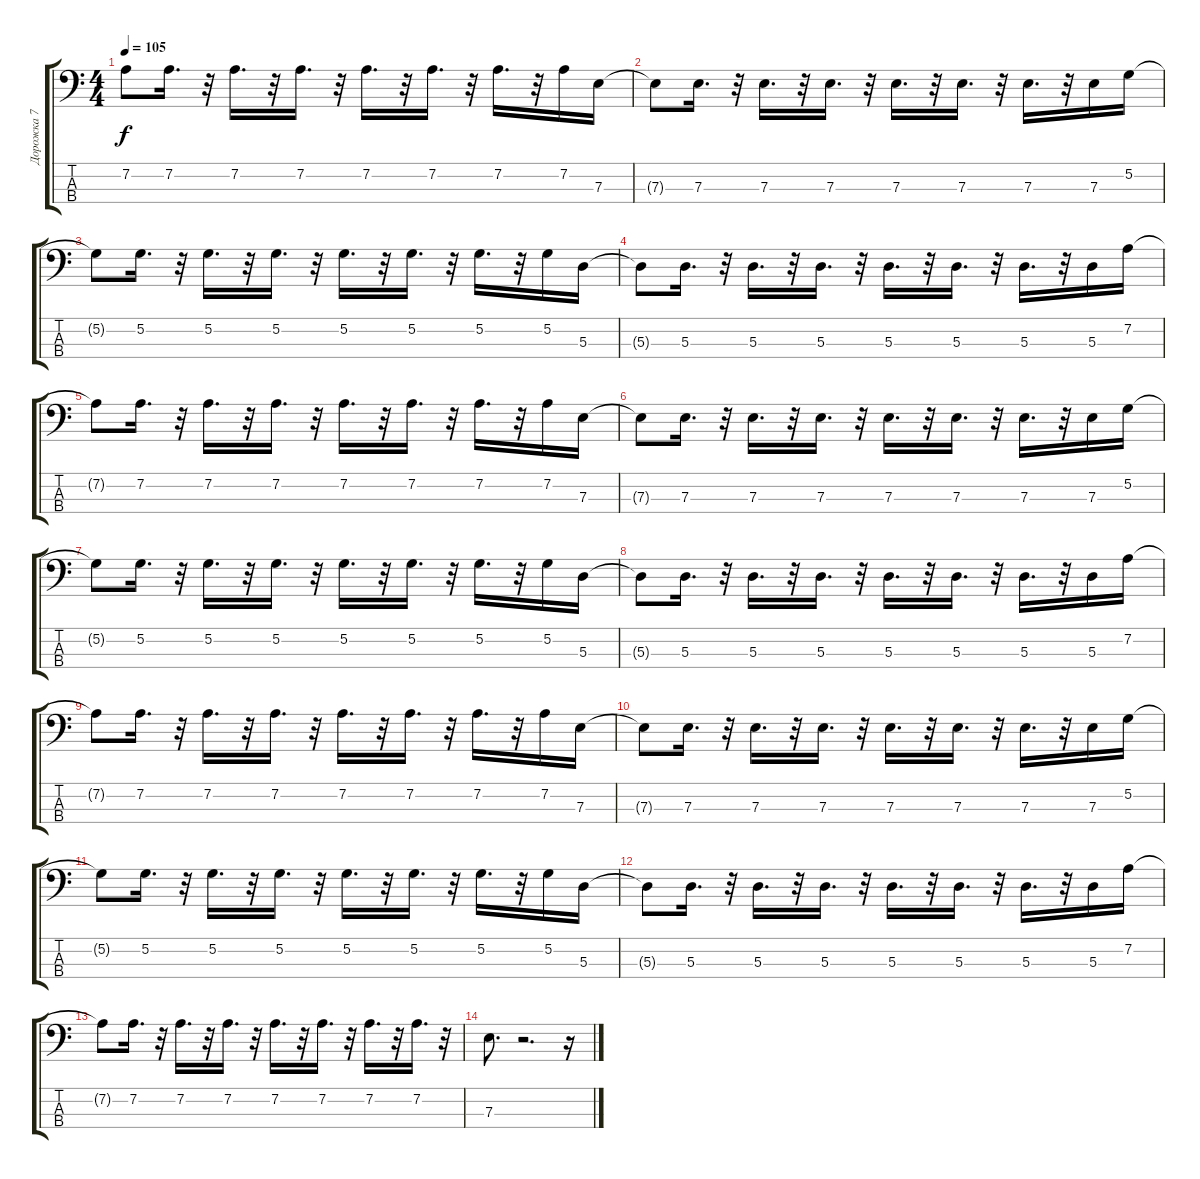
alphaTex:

\track ("Дорожка 7" "Дорожка 7") {instrument electricbassfinger}
\staff {score tabs}
\tuning (G2 D2 A1 E1) {hide}
\ts (4 4)
\tempo 105
\clef f4
\ks c
7.2{t}.8{dy f} 7.2.16{d} r.32 7.2.16{d} r.32 7.2.16{d} r.32 7.2.16{d} r.32 7.2.16{d} r.32 7.2.16{d} r.32 7.2.16 7.3.16 |
7.3{t}.8 7.3.16{d} r.32 7.3.16{d} r.32 7.3.16{d} r.32 7.3.16{d} r.32 7.3.16{d} r.32 7.3.16{d} r.32 7.3.16 5.2.16 |
5.2{t}.8 5.2.16{d} r.32 5.2.16{d} r.32 5.2.16{d} r.32 5.2.16{d} r.32 5.2.16{d} r.32 5.2.16{d} r.32 5.2.16 5.3.16 |
5.3{t}.8 5.3.16{d} r.32 5.3.16{d} r.32 5.3.16{d} r.32 5.3.16{d} r.32 5.3.16{d} r.32 5.3.16{d} r.32 5.3.16 7.2.16 |
7.2{t}.8 7.2.16{d} r.32 7.2.16{d} r.32 7.2.16{d} r.32 7.2.16{d} r.32 7.2.16{d} r.32 7.2.16{d} r.32 7.2.16 7.3.16 |
7.3{t}.8 7.3.16{d} r.32 7.3.16{d} r.32 7.3.16{d} r.32 7.3.16{d} r.32 7.3.16{d} r.32 7.3.16{d} r.32 7.3.16 5.2.16 |
5.2{t}.8 5.2.16{d} r.32 5.2.16{d} r.32 5.2.16{d} r.32 5.2.16{d} r.32 5.2.16{d} r.32 5.2.16{d} r.32 5.2.16 5.3.16 |
5.3{t}.8 5.3.16{d} r.32 5.3.16{d} r.32 5.3.16{d} r.32 5.3.16{d} r.32 5.3.16{d} r.32 5.3.16{d} r.32 5.3.16 7.2.16 |
7.2{t}.8 7.2.16{d} r.32 7.2.16{d} r.32 7.2.16{d} r.32 7.2.16{d} r.32 7.2.16{d} r.32 7.2.16{d} r.32 7.2.16 7.3.16 |
7.3{t}.8 7.3.16{d} r.32 7.3.16{d} r.32 7.3.16{d} r.32 7.3.16{d} r.32 7.3.16{d} r.32 7.3.16{d} r.32 7.3.16 5.2.16 |
5.2{t}.8 5.2.16{d} r.32 5.2.16{d} r.32 5.2.16{d} r.32 5.2.16{d} r.32 5.2.16{d} r.32 5.2.16{d} r.32 5.2.16 5.3.16 |
5.3{t}.8 5.3.16{d} r.32 5.3.16{d} r.32 5.3.16{d} r.32 5.3.16{d} r.32 5.3.16{d} r.32 5.3.16{d} r.32 5.3.16 7.2.16 |
7.2{t}.8 7.2.16{d} r.32 7.2.16{d} r.32 7.2.16{d} r.32 7.2.16{d} r.32 7.2.16{d} r.32 7.2.16{d} r.32 7.2.16{d} r.32 |
7.3.8{d} r.2{d} r.16
